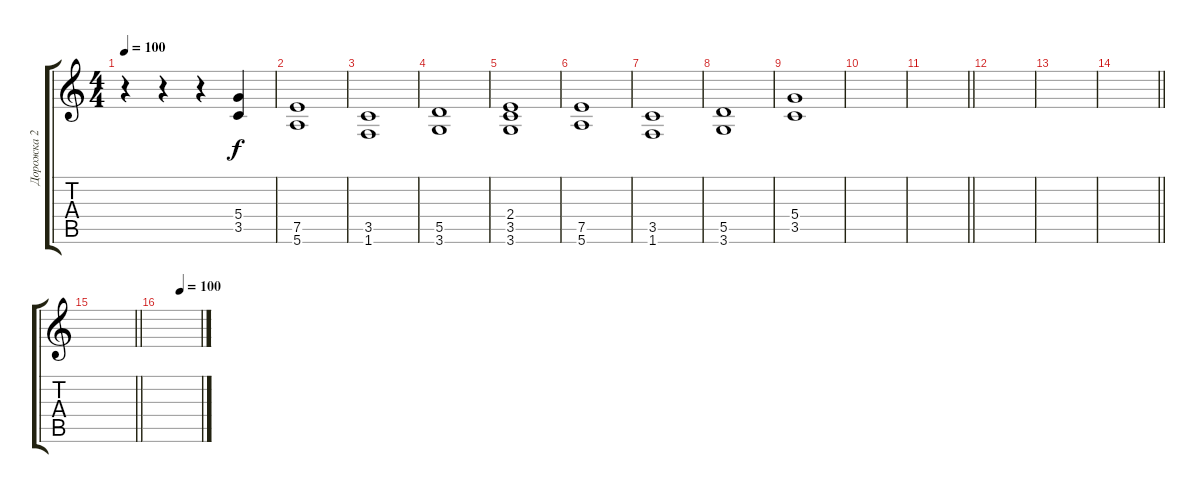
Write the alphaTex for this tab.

\track ("Дорожка 2" "Дорожка 2") {instrument distortionguitar}
\staff {score tabs}
\tuning (E4 B3 G3 D3 A2 E2) {hide}
\ts (4 4)
\tempo 100
\clef g2
\ks c
r.4{dy f} r.4 r.4 (5.4 3.5).4 |
(7.5 5.6).1 |
(3.5 1.6).1 |
(5.5 3.6).1 |
(2.4 3.5 3.6).1 |
(7.5 5.6).1 |
(3.5 1.6).1 |
(5.5 3.6).1 |
(5.4 3.5).1 |
|
\barLineRight lightlight
|
|
|
\barLineRight lightlight
|
\barLineRight lightlight
|
\tempo (100 0.5)
